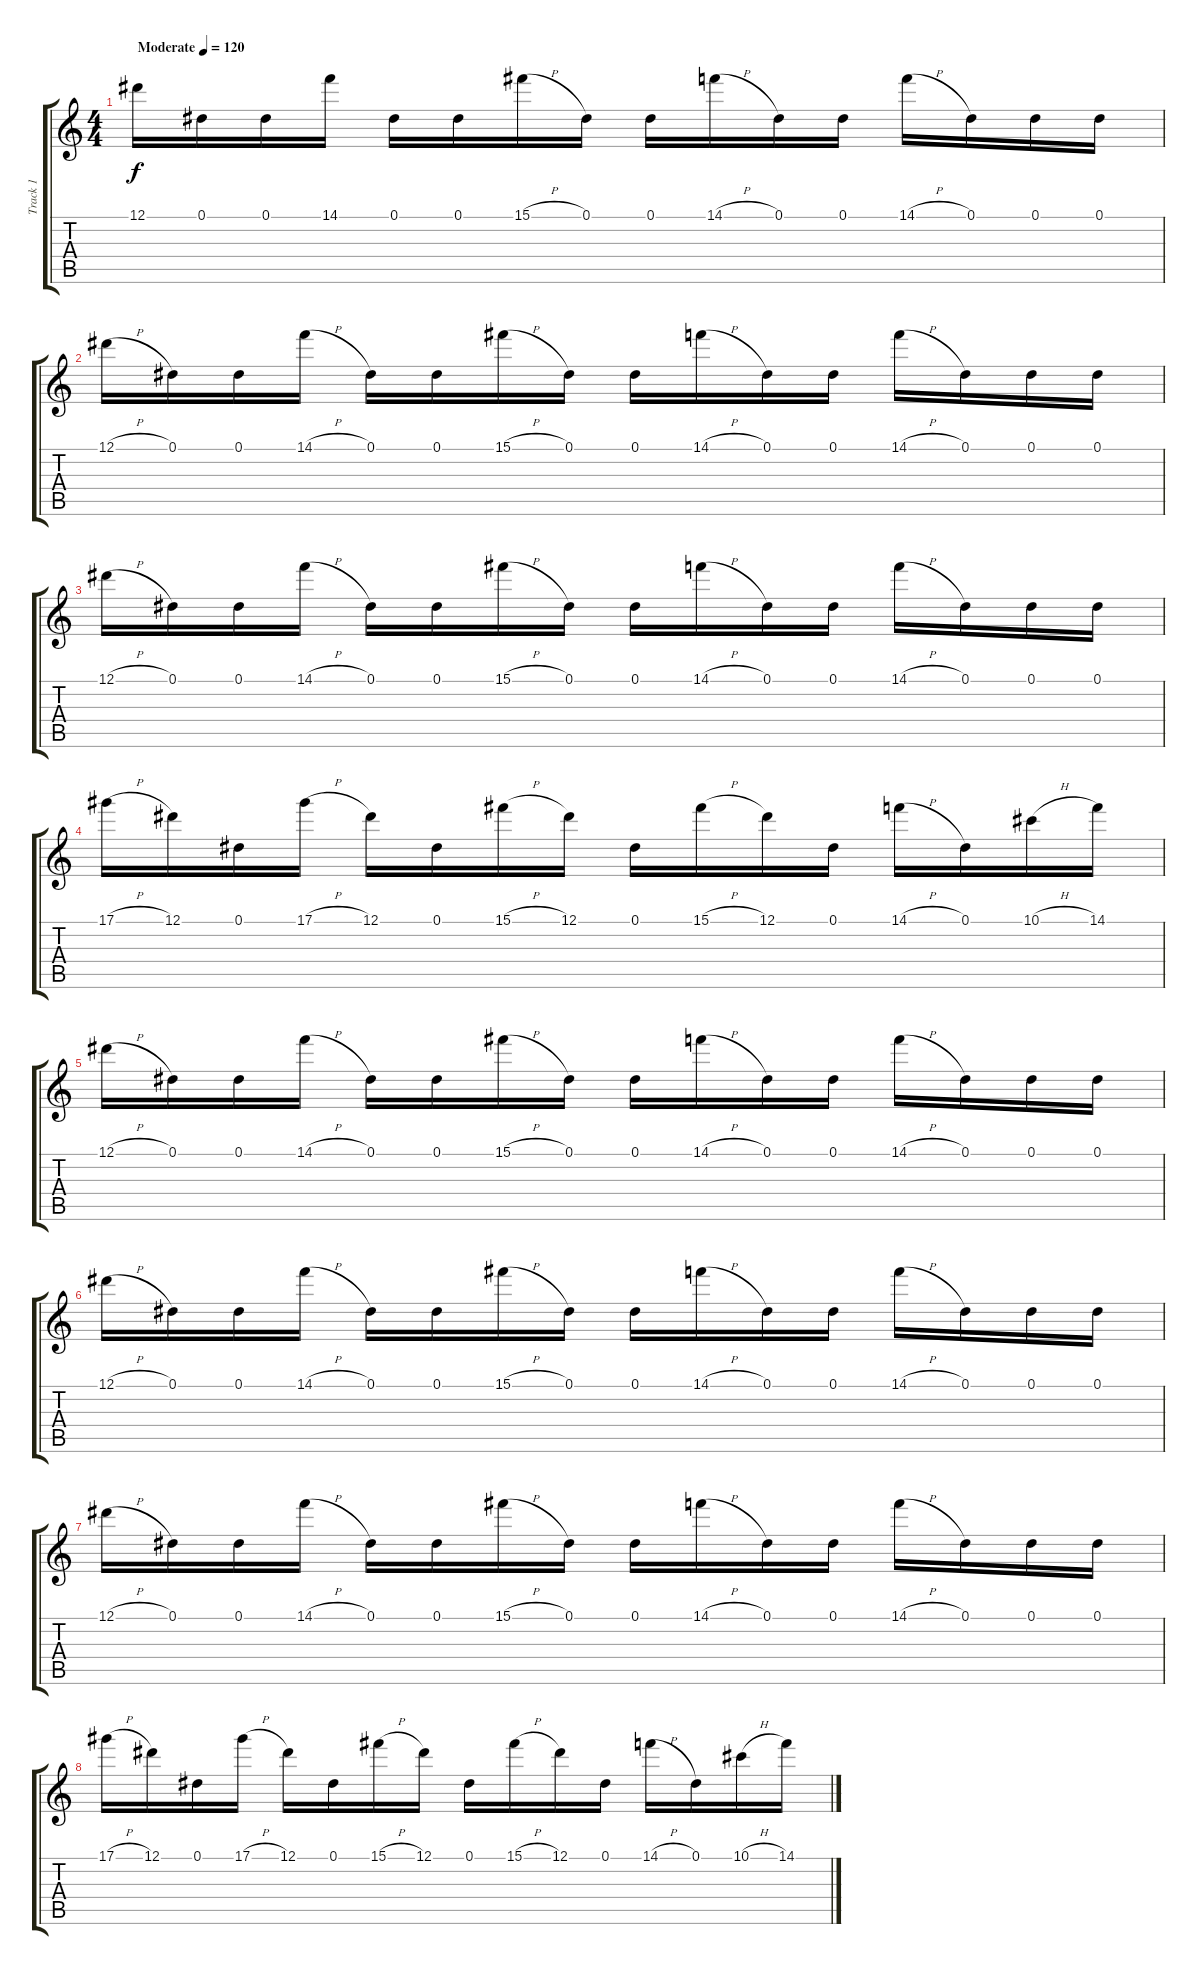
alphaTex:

\track ("Track 1" "Track 1") {instrument distortionguitar}
\staff {score tabs}
\tuning (Eb4 Bb3 Gb3 Db3 Ab2 Db2) {hide}
\ts (4 4)
\tempo (120 "Moderate")
\clef g2
\ks c
12.1.16{dy f instrument distortionguitar} 0.1.16 0.1.16 14.1.16 0.1.16 0.1.16 15.1{h}.16 0.1.16 0.1.16 14.1{h}.16 0.1.16 0.1.16 14.1{h}.16 0.1.16 0.1.16 0.1.16 |
12.1{h}.16 0.1.16 0.1.16 14.1{h}.16 0.1.16 0.1.16 15.1{h}.16 0.1.16 0.1.16 14.1{h}.16 0.1.16 0.1.16 14.1{h}.16 0.1.16 0.1.16 0.1.16 |
12.1{h}.16 0.1.16 0.1.16 14.1{h}.16 0.1.16 0.1.16 15.1{h}.16 0.1.16 0.1.16 14.1{h}.16 0.1.16 0.1.16 14.1{h}.16 0.1.16 0.1.16 0.1.16 |
17.1{h}.16 12.1.16 0.1.16 17.1{h}.16 12.1.16 0.1.16 15.1{h}.16 12.1.16 0.1.16 15.1{h}.16 12.1.16 0.1.16 14.1{h}.16 0.1.16 10.1{h}.16 14.1.16 |
12.1{h}.16 0.1.16 0.1.16 14.1{h}.16 0.1.16 0.1.16 15.1{h}.16 0.1.16 0.1.16 14.1{h}.16 0.1.16 0.1.16 14.1{h}.16 0.1.16 0.1.16 0.1.16 |
12.1{h}.16 0.1.16 0.1.16 14.1{h}.16 0.1.16 0.1.16 15.1{h}.16 0.1.16 0.1.16 14.1{h}.16 0.1.16 0.1.16 14.1{h}.16 0.1.16 0.1.16 0.1.16 |
12.1{h}.16 0.1.16 0.1.16 14.1{h}.16 0.1.16 0.1.16 15.1{h}.16 0.1.16 0.1.16 14.1{h}.16 0.1.16 0.1.16 14.1{h}.16 0.1.16 0.1.16 0.1.16 |
17.1{h}.16 12.1.16 0.1.16 17.1{h}.16 12.1.16 0.1.16 15.1{h}.16 12.1.16 0.1.16 15.1{h}.16 12.1.16 0.1.16 14.1{h}.16 0.1.16 10.1{h}.16 14.1.16
